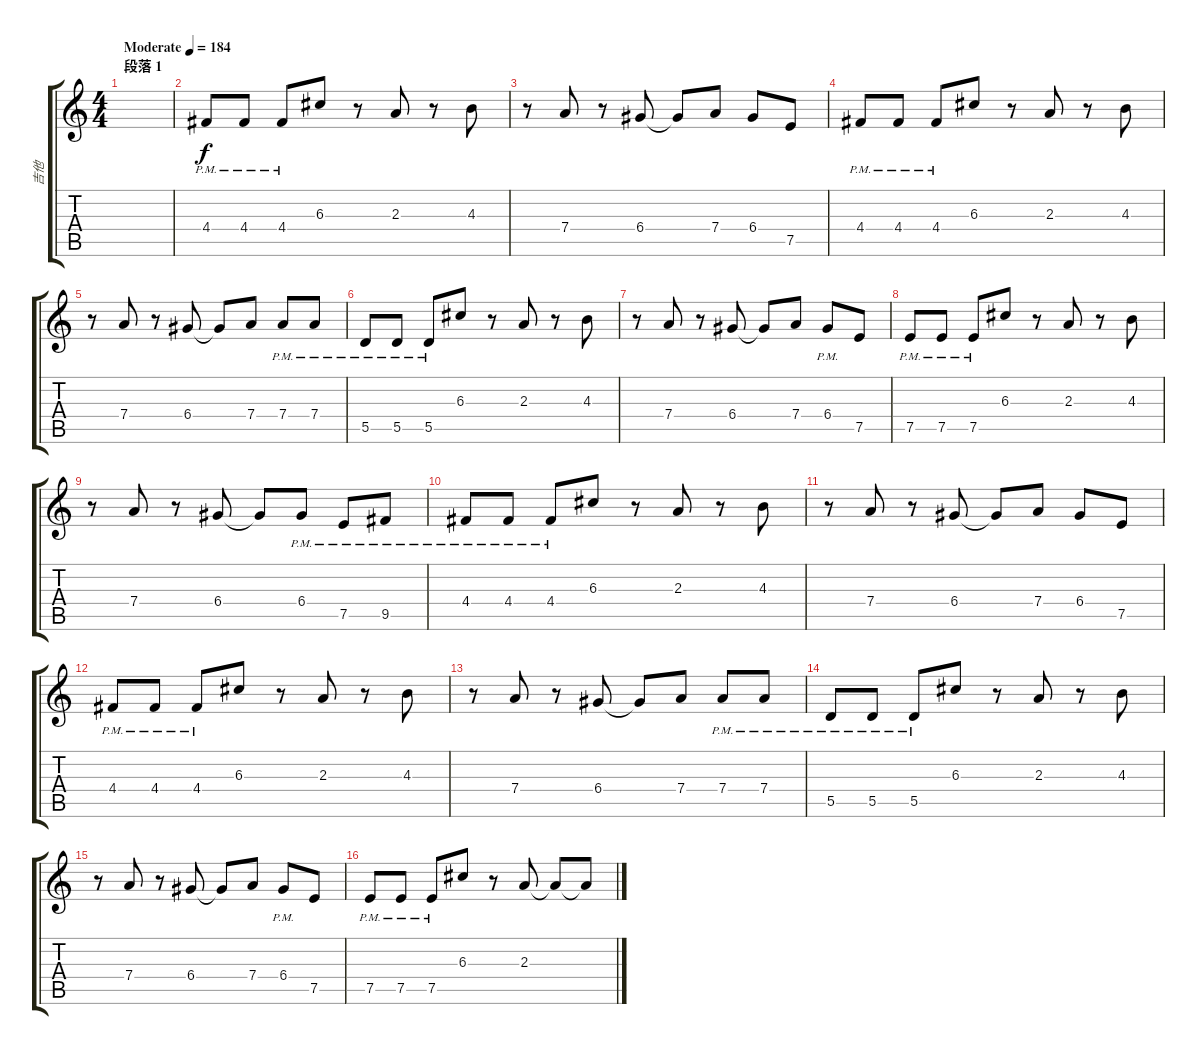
\track ("吉他" "吉他") {instrument distortionguitar}
\staff {score tabs}
\tuning (E4 B3 G3 D3 A2 E2) {hide}
\ts (4 4)
\section ("" "段落 1")
\tempo (184 "Moderate")
\clef g2
\ks c
|
4.4{pm}.8 4.4{pm}.8 4.4{pm}.8 6.3.8 r.8 2.3.8 r.8 4.3.8 |
r.8 7.4.8 r.8 6.4.8 6.4{t}.8 7.4.8 6.4.8 7.5.8 |
4.4{pm}.8 4.4{pm}.8 4.4{pm}.8 6.3.8 r.8 2.3.8 r.8 4.3.8 |
r.8 7.4.8 r.8 6.4.8 6.4{t}.8 7.4.8 7.4{pm}.8 7.4{pm}.8 |
5.5{pm}.8 5.5{pm}.8 5.5{pm}.8 6.3.8 r.8 2.3.8 r.8 4.3.8 |
r.8 7.4.8 r.8 6.4.8 6.4{t}.8 7.4.8 6.4{pm}.8 7.5.8 |
7.5{pm}.8 7.5{pm}.8 7.5{pm}.8 6.3.8 r.8 2.3.8 r.8 4.3.8 |
r.8 7.4.8 r.8 6.4.8 6.4{t}.8 6.4{pm}.8 7.5{pm}.8 9.5{pm}.8 |
4.4{pm}.8 4.4{pm}.8 4.4{pm}.8 6.3.8 r.8 2.3.8 r.8 4.3.8 |
r.8 7.4.8 r.8 6.4.8 6.4{t}.8 7.4.8 6.4.8 7.5.8 |
4.4{pm}.8 4.4{pm}.8 4.4{pm}.8 6.3.8 r.8 2.3.8 r.8 4.3.8 |
r.8 7.4.8 r.8 6.4.8 6.4{t}.8 7.4.8 7.4{pm}.8 7.4{pm}.8 |
5.5{pm}.8 5.5{pm}.8 5.5{pm}.8 6.3.8 r.8 2.3.8 r.8 4.3.8 |
r.8 7.4.8 r.8 6.4.8 6.4{t}.8 7.4.8 6.4{pm}.8 7.5.8 |
7.5{pm}.8 7.5{pm}.8 7.5{pm}.8 6.3.8 r.8 2.3.8 2.3{t}.8 2.3{t}.8
